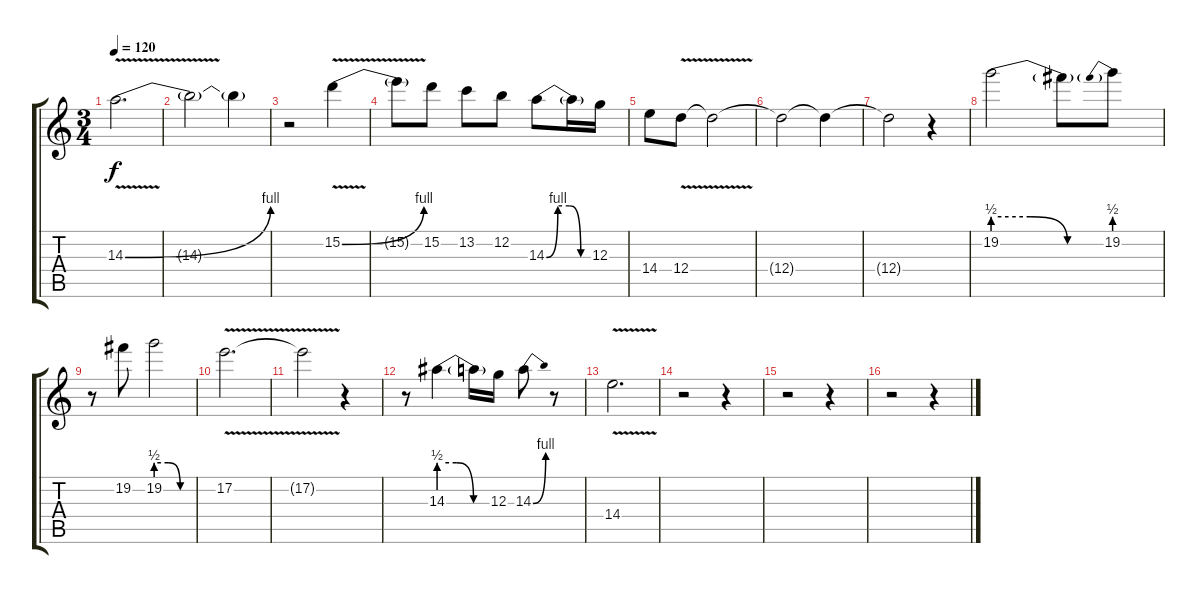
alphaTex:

\track "" {instrument distortionguitar}
\staff {score tabs}
\tuning (E4 B3 G3 D3 A2 E2) {hide}
\ts (3 4)
\tempo 120
\clef g2
\ks c
14.3{be (bend 0 0 60 4) v}.2{d dy f} |
14.3{t}.2 14.3{t}.4 |
r.2 15.2{be (bend 0 0 60 4) v}.4 |
15.2{t}.8 15.2.8 13.2.8 12.2.8 14.3{be (custom 0 0 15 4 30 4 45 0 60 0)}.8 14.3{t}.16 12.3.16 |
14.4.8 12.4{v}.8 12.4{t}.2 |
12.4{t}.2 12.4{t}.4 |
12.4{t}.2 r.4 |
19.2{be (custom 0 2 20 2 40 0 60 0)}.2 19.2{t}.8 19.2{be (prebend 0 2 60 2)}.8 |
r.8 19.2.8 19.2{be (custom 0 2 20 2 40 0 60 0)}.2 |
17.2{v}.2{d} |
17.2{t}.2 r.4 |
r.8 14.3{be (custom 0 2 20 2 40 0 60 0)}.4 14.3{t}.16 12.3.16 14.3{be (bend 0 0 60 4)}.8 r.8 |
14.4{v}.2{d} |
r.2 r.4 |
r.2 r.4 |
r.2 r.4
